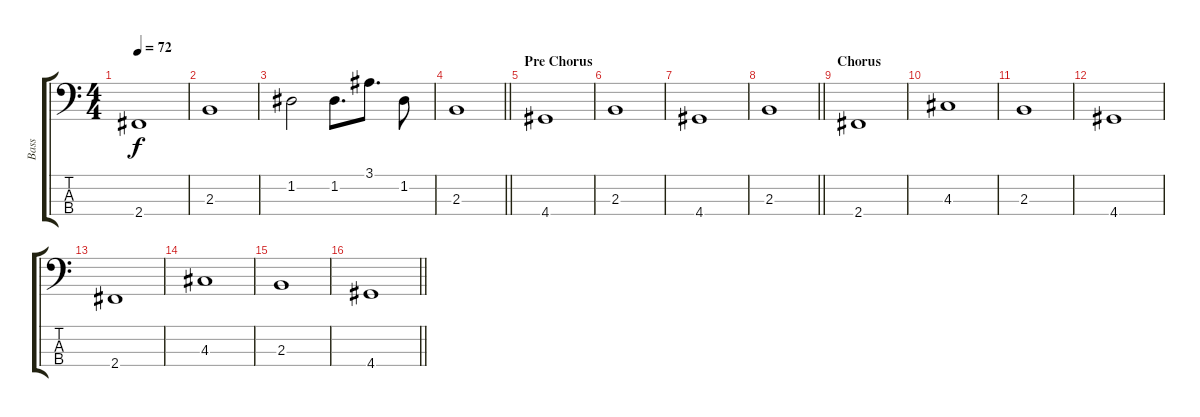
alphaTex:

\track ("Bass" "Bass") {instrument electricbassfinger}
\staff {score tabs}
\tuning (G2 D2 A1 E1) {hide}
\ts (4 4)
\tempo 72
\clef f4
\ks c
2.4.1{dy f} |
2.3.1 |
1.2.2 1.2.8{d} 3.1.8{d} 1.2.8 |
\barLineRight lightlight
2.3.1 |
\section ("" "Pre Chorus")
4.4.1 |
2.3.1 |
4.4.1 |
\barLineRight lightlight
2.3.1 |
\section ("" "Chorus")
2.4.1 |
4.3.1 |
2.3.1 |
4.4.1 |
2.4.1 |
4.3.1 |
2.3.1 |
\barLineRight lightlight
4.4.1
